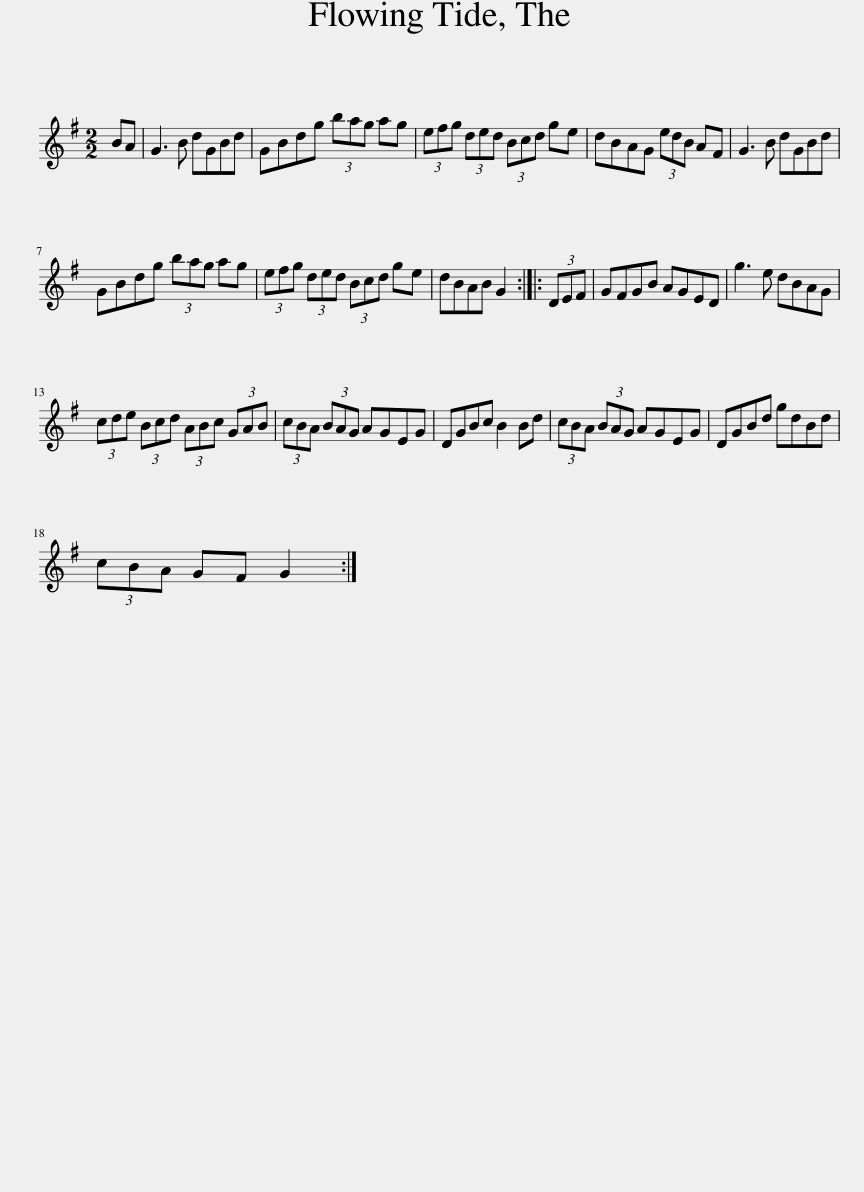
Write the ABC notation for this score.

X:1
L:1/8
M:2/2
I:linebreak $
K:G
V:1 treble
V:1
 BA | G3 B dGBd | GBdg (3bag ag | (3efg (3ded (3Bcd ge | dBAG (3edB AF | %5
 G3 B dGBd |$ GBdg (3bag ag | (3efg (3ded (3Bcd ge | dBAB G2 :: (3DEF | %10
 GFGB AGED | g3 e dBAG |$ (3cde (3Bcd (3ABc (3GAB | (3cBA (3BAG AGEG | DGBc B2 Bd | %15
 (3cBA (3BAG AGEG | DGBd gdBd |$ (3cBA GF G2 :| %18
